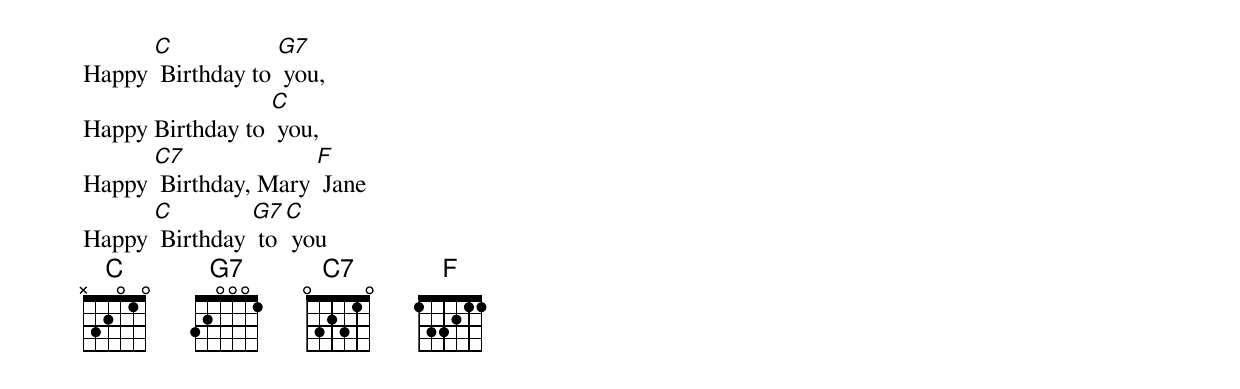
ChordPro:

Happy [C] Birthday to [G7] you,
Happy Birthday to [C] you,
Happy [C7] Birthday, Mary [F] Jane
Happy [C] Birthday [G7] to [C] you
